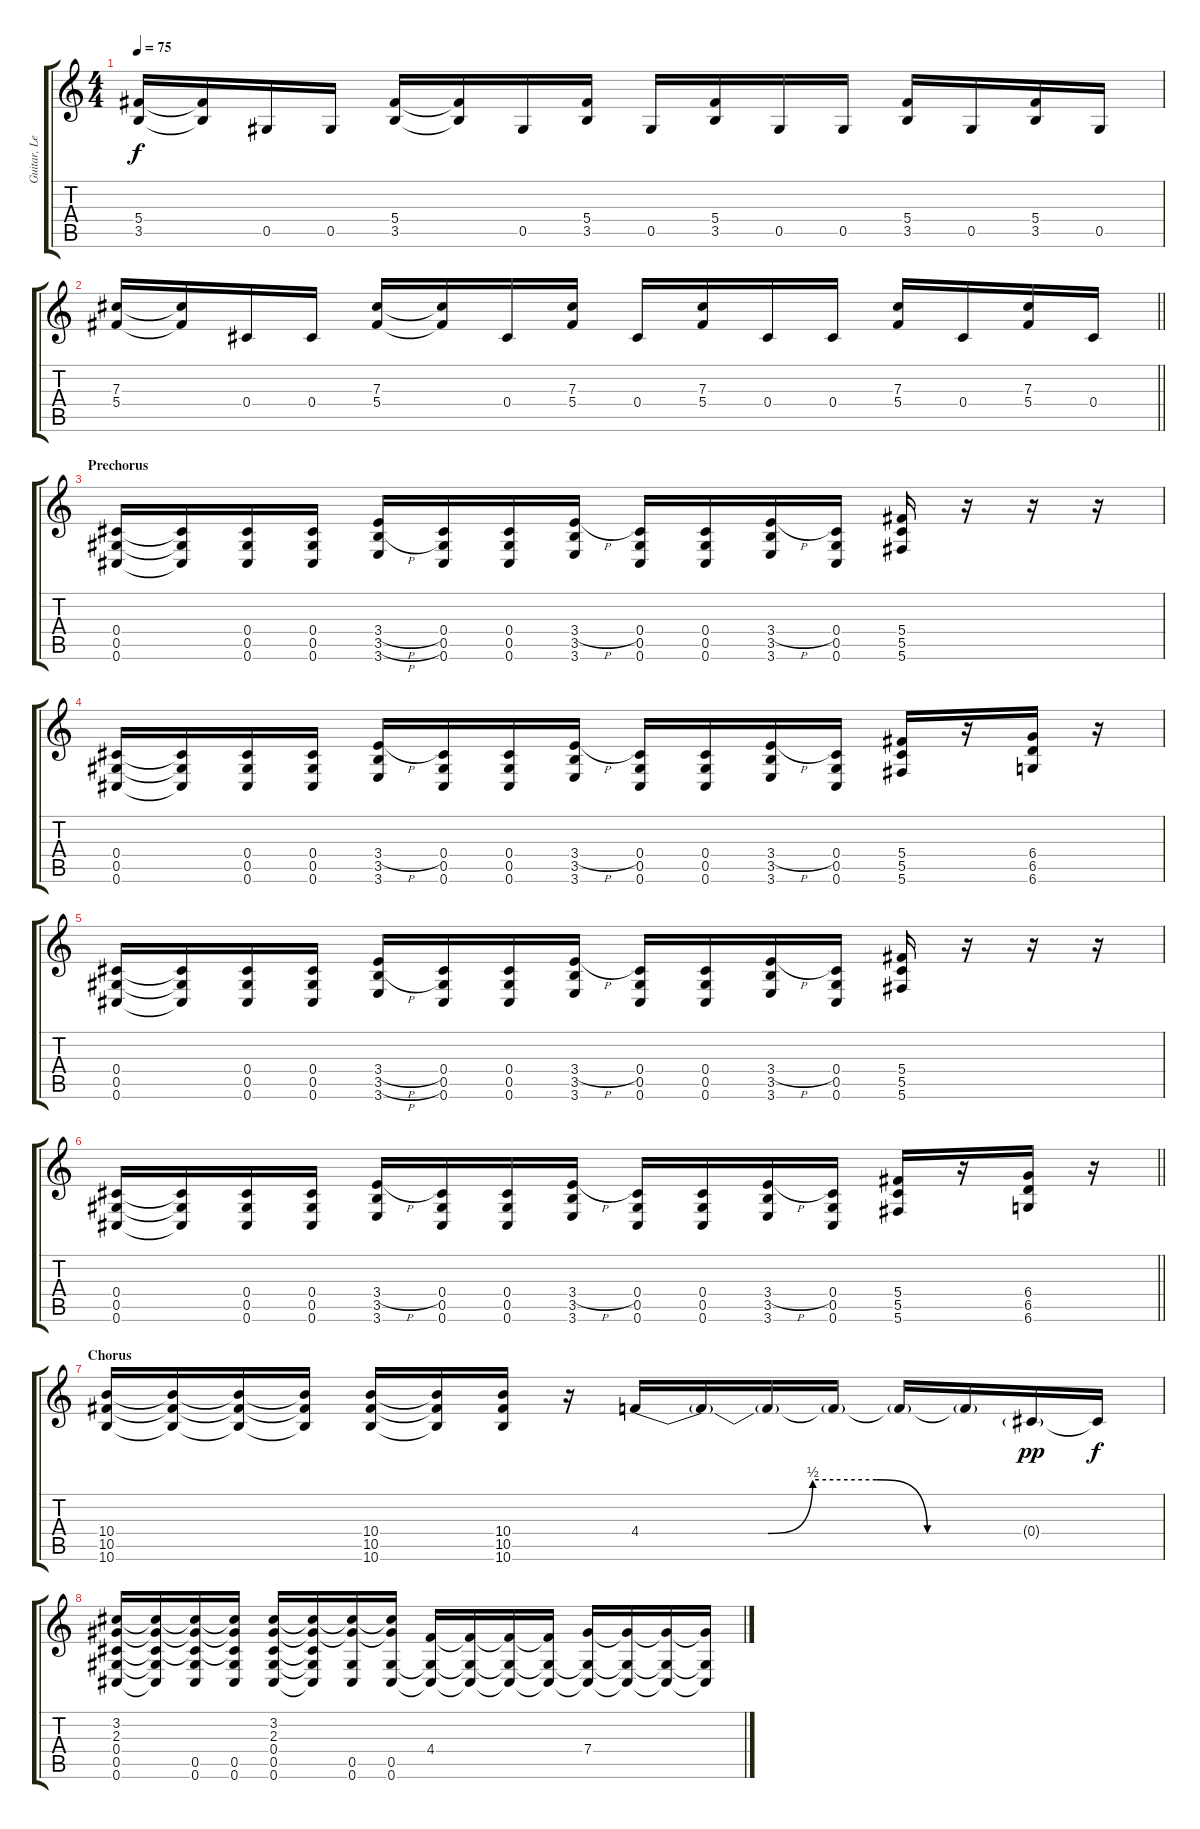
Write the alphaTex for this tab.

\track ("Guitar, Lead" "Guitar, Le") {instrument overdrivenguitar}
\staff {score tabs}
\tuning (Eb4 Bb3 Gb3 Db3 Ab2 Db2) {hide}
\ts (4 4)
\tempo 75
\clef g2
\ks c
(5.4 3.5).16{dy f} (5.4{t} 3.5{t}).16 0.5.16 0.5.16 (5.4 3.5).16 (5.4{t} 3.5{t}).16 0.5.16 (5.4 3.5).16 0.5.16 (5.4 3.5).16 0.5.16 0.5.16 (5.4 3.5).16 0.5.16 (5.4 3.5).16 0.5.16 |
\barLineRight lightlight
(7.3 5.4).16 (7.3{t} 5.4{t}).16 0.4.16 0.4.16 (7.3 5.4).16 (7.3{t} 5.4{t}).16 0.4.16 (7.3 5.4).16 0.4.16 (7.3 5.4).16 0.4.16 0.4.16 (7.3 5.4).16 0.4.16 (7.3 5.4).16 0.4.16 |
\section ("" "Prechorus")
(0.4 0.5 0.6).16 (0.4{t} 0.5{t} 0.6{t}).16 (0.4 0.5 0.6).16 (0.4 0.5 0.6).16 (3.4{h} 3.5{h} 3.6).16 (0.4 0.5 0.6).16 (0.4 0.5 0.6).16 (3.4{h} 3.5 3.6).16 (0.4 0.5 0.6).16 (0.4 0.5 0.6).16 (3.4{h} 3.5 3.6).16 (0.4 0.5 0.6).16 (5.4 5.5 5.6).16 r.16 r.16 r.16 |
(0.4 0.5 0.6).16 (0.4{t} 0.5{t} 0.6{t}).16 (0.4 0.5 0.6).16 (0.4 0.5 0.6).16 (3.4{h} 3.5 3.6).16 (0.4 0.5 0.6).16 (0.4 0.5 0.6).16 (3.4{h} 3.5 3.6).16 (0.4 0.5 0.6).16 (0.4 0.5 0.6).16 (3.4{h} 3.5 3.6).16 (0.4 0.5 0.6).16 (5.4 5.5 5.6).16 r.16 (6.4 6.5 6.6).16 r.16 |
(0.4 0.5 0.6).16 (0.4{t} 0.5{t} 0.6{t}).16 (0.4 0.5 0.6).16 (0.4 0.5 0.6).16 (3.4{h} 3.5{h} 3.6).16 (0.4 0.5 0.6).16 (0.4 0.5 0.6).16 (3.4{h} 3.5 3.6).16 (0.4 0.5 0.6).16 (0.4 0.5 0.6).16 (3.4{h} 3.5 3.6).16 (0.4 0.5 0.6).16 (5.4 5.5 5.6).16 r.16 r.16 r.16 |
\barLineRight lightlight
(0.4 0.5 0.6).16 (0.4{t} 0.5{t} 0.6{t}).16 (0.4 0.5 0.6).16 (0.4 0.5 0.6).16 (3.4{h} 3.5 3.6).16 (0.4 0.5 0.6).16 (0.4 0.5 0.6).16 (3.4{h} 3.5 3.6).16 (0.4 0.5 0.6).16 (0.4 0.5 0.6).16 (3.4{h} 3.5 3.6).16 (0.4 0.5 0.6).16 (5.4 5.5 5.6).16 r.16 (6.4 6.5 6.6).16 r.16 |
\section ("" "Chorus")
(10.4 10.5 10.6).16 (10.4{t} 10.5{t} 10.6{t}).16 (10.4{t} 10.5{t} 10.6{t}).16 (10.4{t} 10.5{t} 10.6{t}).16 (10.4 10.5 10.6).16 (10.4{t} 10.5{t} 10.6{t}).16 (10.4 10.5 10.6).16 r.16 4.4{be (custom 0 0 15 0 20 0 27 2 37 2 45 0 60 0)}.16 4.4{t}.16 4.4{t}.16 4.4{t}.16 4.4{t}.16 4.4{t}.16 0.4{g}.16{dy pp} 0.4{t}.16{dy f} |
(3.2 2.3 0.4 0.5 0.6).16 (3.2{t} 2.3{t} 0.4{t} 0.5{t} 0.6{t}).16 (3.2{t} 2.3{t} 0.4{t} 0.5 0.6).16 (3.2{t} 2.3{t} 0.4{t} 0.5 0.6).16 (3.2 2.3 0.4 0.5 0.6).16 (3.2{t} 2.3{t} 0.4{t} 0.5{t} 0.6{t}).16 (3.2{t} 2.3{t} 0.5 0.6).16 (3.2{t} 2.3{t} 0.5 0.6).16 (4.4 0.5{t} 0.6{t}).16 (4.4{t} 0.5{t} 0.6{t}).16 (4.4{t} 0.5{t} 0.6{t}).16 (4.4{t} 0.5{t} 0.6{t}).16 (7.4 0.5{t} 0.6{t}).16 (7.4{t} 0.5{t} 0.6{t}).16 (7.4{t} 0.5{t} 0.6{t}).16 (7.4{t} 0.5{t} 0.6{t}).16
